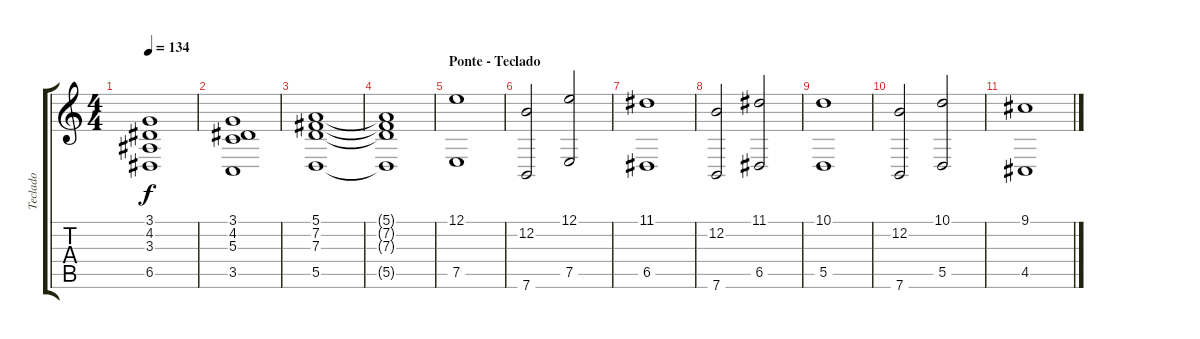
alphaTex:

\track ("Teclado" "Teclado") {instrument stringensemble1}
\staff {score tabs}
\tuning (E4 B3 G3 D3 A2 E2) {hide}
\ts (4 4)
\tempo 134
\clef g2
\ks c
(3.1 4.2 3.3 6.5).1{dy f} |
(3.1 4.2 5.3 3.5).1 |
(5.1 7.2 7.3 5.5).1 |
(5.1{t} 7.2{t} 7.3{t} 5.5{t}).1 |
\section ("" "Ponte - Teclado")
(12.1 7.5).1 |
(12.2 7.6).2 (12.1 7.5).2 |
(11.1 6.5).1 |
(12.2 7.6).2 (11.1 6.5).2 |
(10.1 5.5).1 |
(12.2 7.6).2 (10.1 5.5).2 |
(9.1 4.5).1
